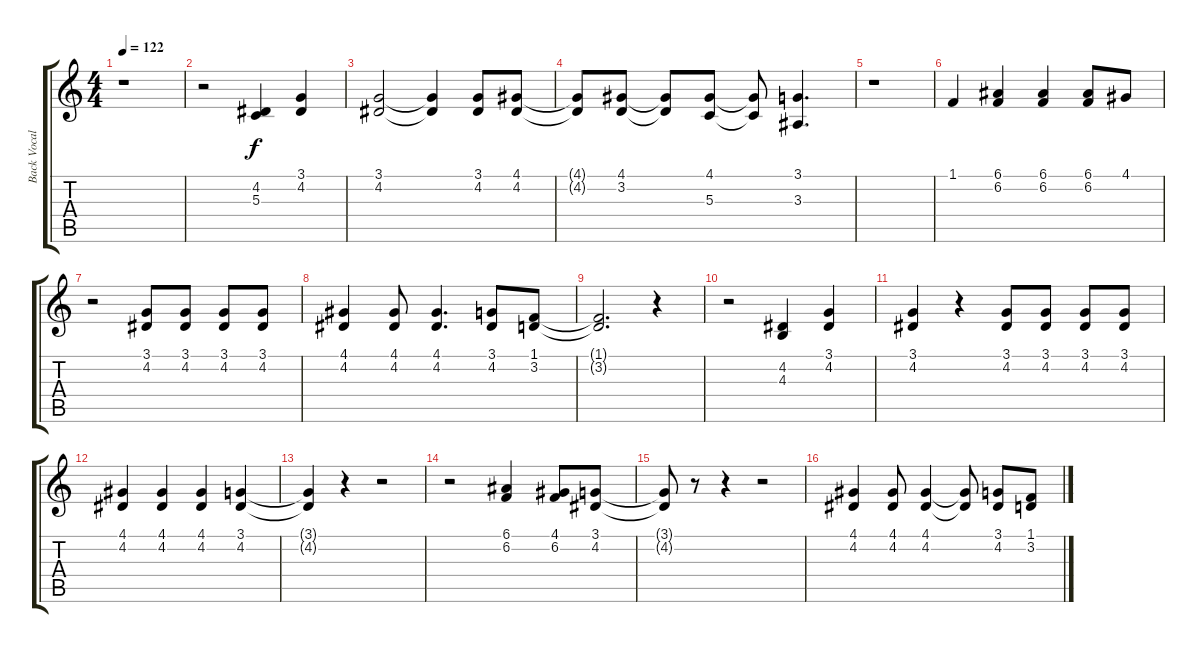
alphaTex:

\track ("Back Vocal" "Back Vocal") {instrument tenorsax}
\staff {score tabs}
\tuning (E4 B3 G3 D3 A2 E2) {hide}
\ts (4 4)
\tempo 122
\clef g2
\ks c
r.1{dy f} |
r.2 (4.2 5.3).4 (3.1 4.2).4 |
(3.1 4.2).2 (3.1{t} 4.2{t}).4 (3.1 4.2).8 (4.1 4.2).8 |
(4.1{t} 4.2{t}).8 (4.1 3.2).8 (4.1{t} 3.2{t}).8 (4.1 5.3).8 (4.1{t} 5.3{t}).8 (3.1 3.3).4{d} |
r.1 |
1.1.4 (6.1 6.2).4 (6.1 6.2).4 (6.1 6.2).8 4.1.8 |
r.2 (3.1 4.2).8 (3.1 4.2).8 (3.1 4.2).8 (3.1 4.2).8 |
(4.1 4.2).4 (4.1 4.2).8 (4.1 4.2).4{d} (3.1 4.2).8 (1.1 3.2).8 |
(1.1{t} 3.2{t}).2{d} r.4 |
r.2 (4.2 4.3).4 (3.1 4.2).4 |
(3.1 4.2).4 r.4 (3.1 4.2).8 (3.1 4.2).8 (3.1 4.2).8 (3.1 4.2).8 |
(4.1 4.2).4 (4.1 4.2).4 (4.1 4.2).4 (3.1 4.2).4 |
(3.1{t} 4.2{t}).4 r.4 r.2 |
r.2 (6.1 6.2).4 (4.1 6.2).8 (3.1 4.2).8 |
(3.1{t} 4.2{t}).8 r.8 r.4 r.2 |
(4.1 4.2).4 (4.1 4.2).8 (4.1 4.2).4 (4.1{t} 4.2{t}).8 (3.1 4.2).8 (1.1 3.2).8
